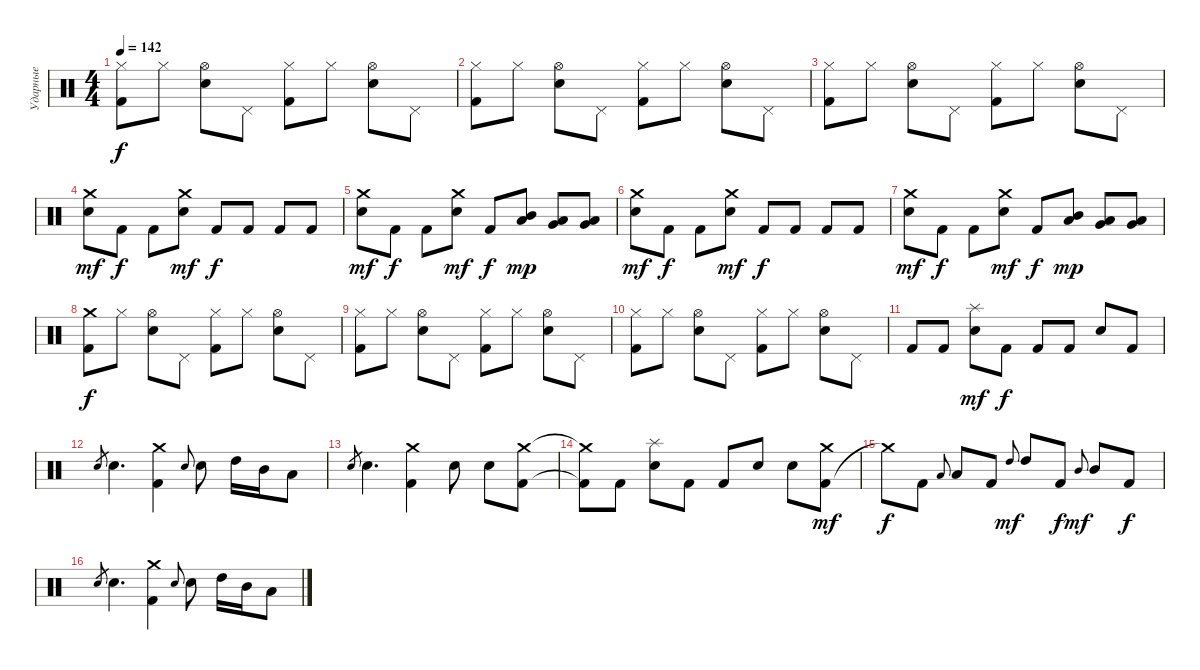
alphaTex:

\track ("Ударные" "Ударные") {instrument percussion}
\staff {score}
\articulation defaults
\ts (4 4)
\tempo 142
\clef neutral
\ks c
("Hi-Hat (closed)" "Kick (hit) 2").8{dy f} "Hi-Hat (closed)".8 ("Electric Snare (hit)" "Hi-Hat (open)").8 "Pedal Hi-Hat (hit)".8 ("Kick (hit) 2" "Hi-Hat (closed)").8 "Hi-Hat (closed)".8 ("Electric Snare (hit)" "Hi-Hat (open)").8 "Pedal Hi-Hat (hit)".8 |
("Hi-Hat (closed)" "Kick (hit) 2").8 "Hi-Hat (closed)".8 ("Electric Snare (hit)" "Hi-Hat (open)").8 "Pedal Hi-Hat (hit)".8 ("Kick (hit) 2" "Hi-Hat (closed)").8 "Hi-Hat (closed)".8 ("Electric Snare (hit)" "Hi-Hat (open)").8 "Pedal Hi-Hat (hit)".8 |
("Hi-Hat (closed)" "Kick (hit) 2").8 "Hi-Hat (closed)".8 ("Electric Snare (hit)" "Hi-Hat (open)").8 "Pedal Hi-Hat (hit)".8 ("Kick (hit) 2" "Hi-Hat (closed)").8 "Hi-Hat (closed)".8 ("Electric Snare (hit)" "Hi-Hat (open)").8 "Pedal Hi-Hat (hit)".8 |
("Crash medium (hit)" "Electric Snare (hit)").8{dy mf} "Kick (hit) 2".8{dy f} "Kick (hit) 2".8 ("Crash medium (hit)" "Electric Snare (hit)").8{dy mf} "Kick (hit) 2".8{dy f} "Kick (hit) 2".8 "Kick (hit) 2".8 "Kick (hit) 2".8 |
("Crash medium (hit)" "Electric Snare (hit)").8{dy mf} "Kick (hit) 2".8{dy f} "Kick (hit) 2".8 ("Crash medium (hit)" "Electric Snare (hit)").8{dy mf} "Kick (hit) 2".8{dy f} ("Mid Tom (hit)" "Low Tom (hit)").8{dy mp} ("Low Tom (hit)" "Very Low Tom (hit)").8 ("Very Low Tom (hit)" "Low Floor Tom (hit)").8 |
("Crash medium (hit)" "Electric Snare (hit)").8{dy mf} "Kick (hit) 2".8{dy f} "Kick (hit) 2".8 ("Crash medium (hit)" "Electric Snare (hit)").8{dy mf} "Kick (hit) 2".8{dy f} "Kick (hit) 2".8 "Kick (hit) 2".8 "Kick (hit) 2".8 |
("Crash medium (hit)" "Electric Snare (hit)").8{dy mf} "Kick (hit) 2".8{dy f} "Kick (hit) 2".8 ("Crash medium (hit)" "Electric Snare (hit)").8{dy mf} "Kick (hit) 2".8{dy f} ("Mid Tom (hit)" "Low Tom (hit)").8{dy mp} ("Low Tom (hit)" "Very Low Tom (hit)").8 ("Very Low Tom (hit)" "Low Floor Tom (hit)").8 |
("Crash medium (hit)" "Kick (hit) 2").8{dy f} "Hi-Hat (closed)".8 ("Electric Snare (hit)" "Hi-Hat (open)").8 "Pedal Hi-Hat (hit)".8 ("Kick (hit) 2" "Hi-Hat (closed)").8 "Hi-Hat (closed)".8 ("Electric Snare (hit)" "Hi-Hat (open)").8 "Pedal Hi-Hat (hit)".8 |
("Hi-Hat (closed)" "Kick (hit) 2").8 "Hi-Hat (closed)".8 ("Electric Snare (hit)" "Hi-Hat (open)").8 "Pedal Hi-Hat (hit)".8 ("Kick (hit) 2" "Hi-Hat (closed)").8 "Hi-Hat (closed)".8 ("Electric Snare (hit)" "Hi-Hat (open)").8 "Pedal Hi-Hat (hit)".8 |
("Hi-Hat (closed)" "Kick (hit) 2").8 "Hi-Hat (closed)".8 ("Electric Snare (hit)" "Hi-Hat (open)").8 "Pedal Hi-Hat (hit)".8 ("Kick (hit) 2" "Hi-Hat (closed)").8 "Hi-Hat (closed)".8 ("Electric Snare (hit)" "Hi-Hat (open)").8 "Pedal Hi-Hat (hit)".8 |
"Kick (hit) 2".8 "Kick (hit) 2".8 ("Splash (hit)" "Electric Snare (hit)").8{dy mf} "Kick (hit) 2".8{dy f} "Kick (hit) 2".8 "Kick (hit) 2".8 "Electric Snare (hit)".8 "Kick (hit) 2".8 |
"Electric Snare (hit)".8{gr} "Electric Snare (hit)".4{d} ("Crash medium (hit)" "Kick (hit) 2").4 "Snare (hit) 2".8{gr onbeat} "Snare (hit) 2".8 "High Tom (hit)".16 "Mid Tom (hit)".16 "Low Tom (hit)".8 |
"Electric Snare (hit)".8{gr} "Electric Snare (hit)".4{d} ("Crash medium (hit)" "Kick (hit) 2").4 "Electric Snare (hit)".8 "Electric Snare (hit)".8 ("Crash medium (hit)" "Kick (hit) 2").8 |
("Crash medium (hit)"{t} "Kick (hit) 2"{t}).8 "Kick (hit) 2".8 ("Snare (hit) 2" "Splash (hit)").8 "Kick (hit) 2".8 "Kick (hit) 2".8 "Snare (hit) 2".8 "Snare (hit) 2".8 ("Kick (hit) 2" "Crash medium (hit)").8{dy mf} |
"Crash medium (hit)"{t}.8{dy f} "Kick (hit) 2".8 "Low Tom (hit)".8{gr onbeat} "Low Tom (hit)".8 "Kick (hit) 2".8 "High Tom (hit)".8{gr onbeat dy mf} "High Tom (hit)".8 "Kick (hit) 2".8{dy f} "Mid Tom (hit)".8{gr onbeat dy mf} "Mid Tom (hit)".8 "Kick (hit) 2".8{dy f} |
"Electric Snare (hit)".8{gr} "Electric Snare (hit)".4{d} ("Crash medium (hit)" "Kick (hit) 2").4 "Snare (hit) 2".8{gr onbeat} "Snare (hit) 2".8 "High Tom (hit)".16 "Mid Tom (hit)".16 "Low Tom (hit)".8
